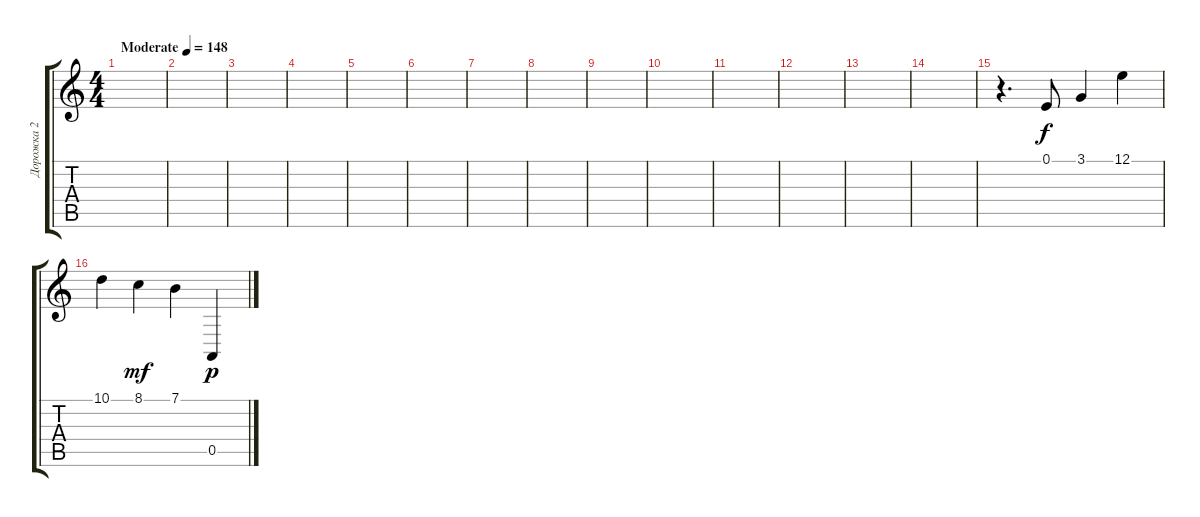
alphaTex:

\track ("Дорожка 2" "Дорожка 2") {instrument brightacousticpiano}
\staff {score tabs}
\tuning (E4 B3 G3 D3 A2 E2) {hide}
\ts (4 4)
\tempo (148 "Moderate")
\clef g2
\ks c
|
|
|
|
|
|
|
|
|
|
|
|
|
|
r.4{d} 0.1.8 3.1.4 12.1.4 |
10.1.4 8.1.4{dy mf} 7.1.4 0.5.4{dy p}
